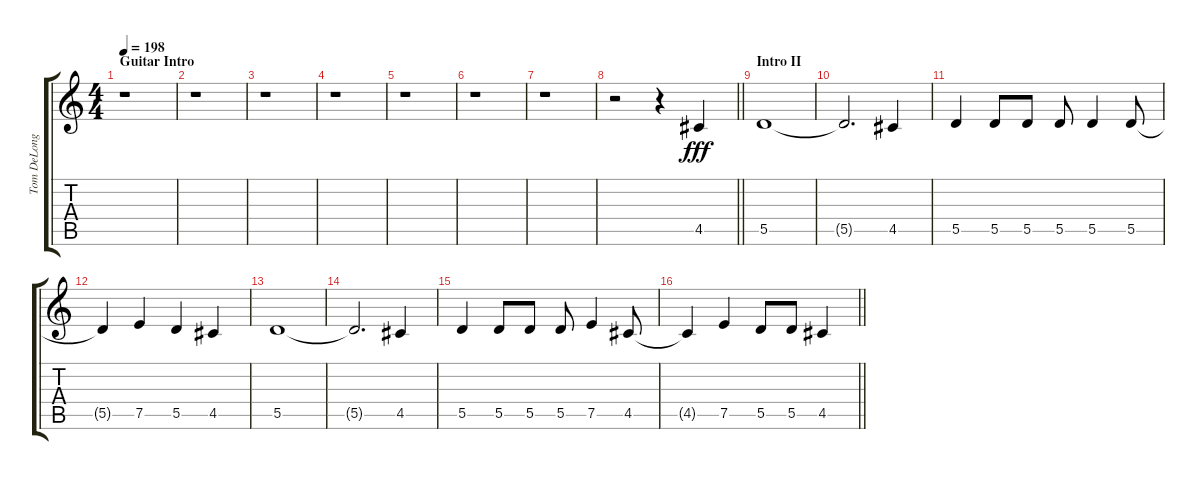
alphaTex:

\track ("Tom DeLonge Overdub" "Tom DeLong") {instrument distortionguitar}
\staff {score tabs}
\tuning (E4 B3 G3 D3 A2 E2) {hide}
\ts (4 4)
\section ("" "Guitar Intro")
\tempo 198
\clef g2
\ks c
r.1{dy fff} |
r.1 |
r.1 |
r.1 |
r.1 |
r.1 |
r.1 |
\barLineRight lightlight
r.2 r.4 4.5.4 |
\section ("" "Intro II")
5.5.1 |
5.5{t}.2{d} 4.5.4 |
5.5.4 5.5.8 5.5.8 5.5.8 5.5.4 5.5.8 |
5.5{t}.4 7.5.4 5.5.4 4.5.4 |
5.5.1 |
5.5{t}.2{d} 4.5.4 |
5.5.4 5.5.8 5.5.8 5.5.8 7.5.4 4.5.8 |
\barLineRight lightlight
4.5{t}.4 7.5.4 5.5.8 5.5.8 4.5.4
